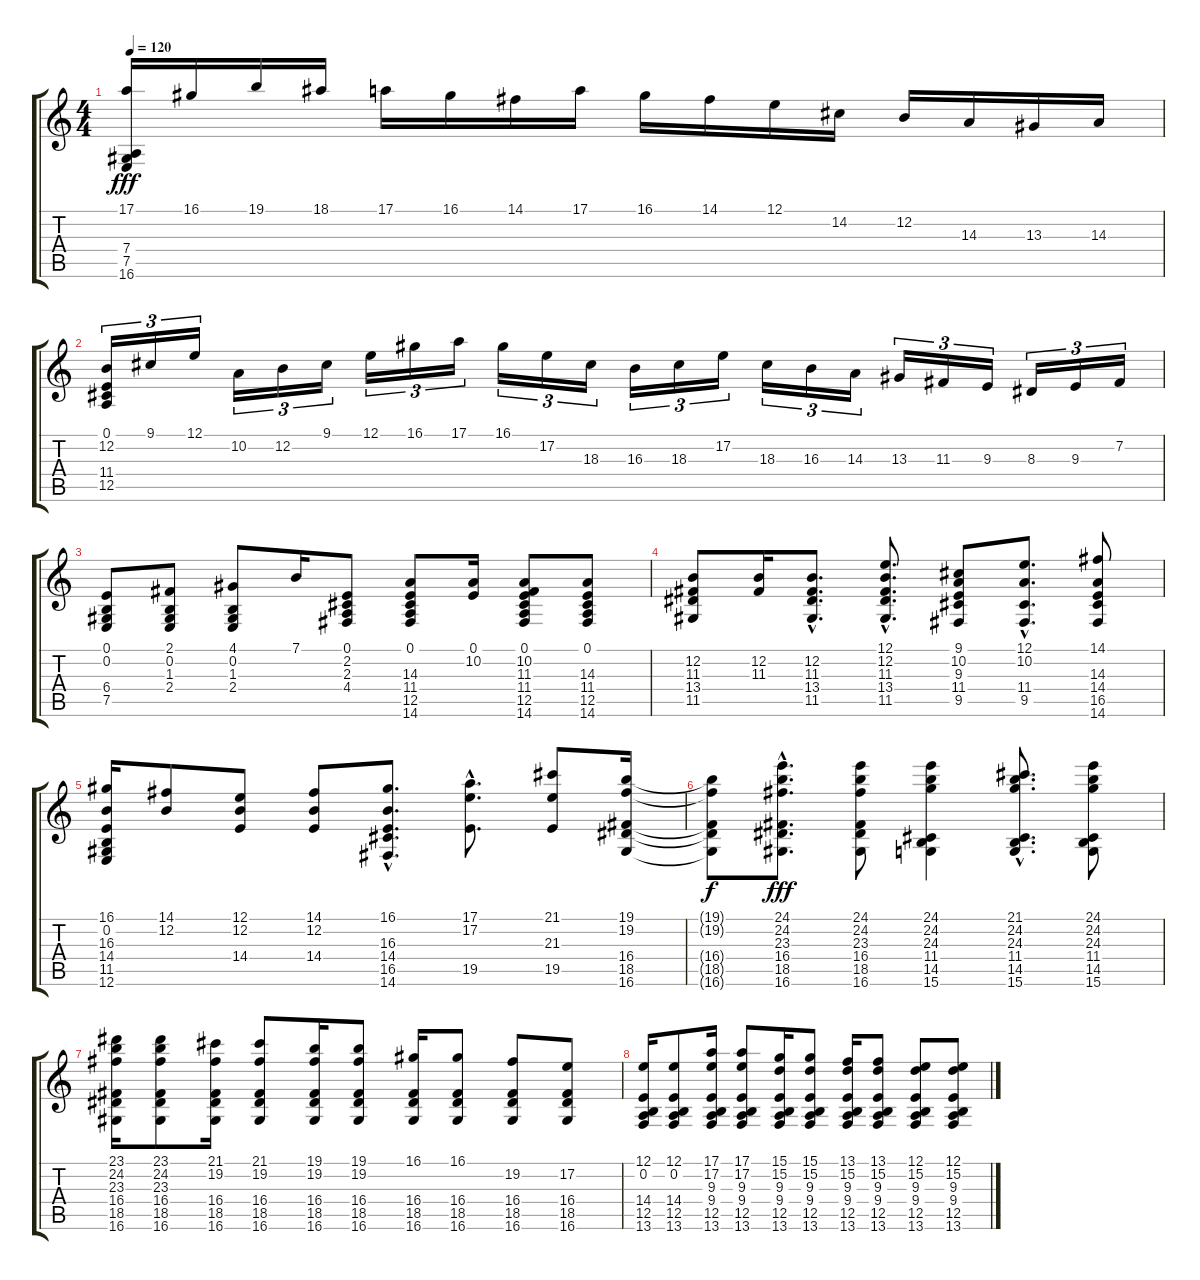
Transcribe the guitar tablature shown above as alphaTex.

\track "" {instrument brightacousticpiano}
\staff {score tabs}
\tuning (E4 B3 G3 D3 A2 E2) {hide}
\ts (4 4)
\tempo 120
\clef g2
\ks c
(17.1 7.4 7.5 16.6).16{dy fff} 16.1.16 19.1.16 18.1.16 17.1.16 16.1.16 14.1.16 17.1.16 16.1.16 14.1.16 12.1.16 14.2.16 12.2.16 14.3.16 13.3.16 14.3.16 |
(0.1 12.2 11.4 12.5).16{tu (3 2)} 9.1.16{tu (3 2)} 12.1.16{tu (3 2)} 10.2.16{tu (3 2)} 12.2.16{tu (3 2)} 9.1.16{tu (3 2)} 12.1.16{tu (3 2)} 16.1.16{tu (3 2)} 17.1.16{tu (3 2)} 16.1.16{tu (3 2)} 17.2.16{tu (3 2)} 18.3.16{tu (3 2)} 16.3.16{tu (3 2)} 18.3.16{tu (3 2)} 17.2.16{tu (3 2)} 18.3.16{tu (3 2)} 16.3.16{tu (3 2)} 14.3.16{tu (3 2)} 13.3.16{tu (3 2)} 11.3.16{tu (3 2)} 9.3.16{tu (3 2)} 8.3.16{tu (3 2)} 9.3.16{tu (3 2)} 7.2.16{tu (3 2)} |
(0.1 0.2 6.4 7.5).8 (2.1 0.2 1.3 2.4).8 (4.1 0.2 1.3 2.4).8 7.1.16 (0.1 2.2 2.3 4.4).8 (0.1 14.3 11.4 12.5 14.6).8 (0.1 10.2).16 (0.1 10.2 11.3 11.4 12.5 14.6).8 (0.1 14.3 11.4 12.5 14.6).8 |
(12.2 11.3 13.4 11.5).8 (12.2 11.3).16 (12.2{hac} 11.3{hac} 13.4{hac} 11.5{hac}).8{d} (12.1{hac} 12.2{hac} 11.3{hac} 13.4{hac} 11.5{hac}).8{d} (9.1 10.2 9.3 11.4 9.5).8 (12.1{hac} 10.2{hac} 11.4{hac} 9.5{hac}).8{d} (14.1 14.3 14.4 16.5 14.6).8 |
(16.1 0.2 16.3 14.4 11.5 12.6).16 (14.1 12.2).8 (12.1 12.2 14.4).8 (14.1 12.2 14.4).8 (16.1{hac} 16.3{hac} 14.4{hac} 16.5{hac} 14.6{hac}).8{d} (17.1{hac} 17.2{hac} 19.5{hac}).8{d} (21.1 21.3 19.5).8 (19.1 19.2 16.4 18.5 16.6).16 |
(19.1{t} 19.2{t} 16.4{t} 18.5{t} 16.6{t}).8{dy f} (24.1{hac} 24.2{hac} 23.3{hac} 16.4{hac} 18.5{hac} 16.6{hac}).8{d dy fff} (24.1 24.2 23.3 16.4 18.5 16.6).8 (24.1 24.2 24.3 11.4 14.5 15.6).4 (21.1{hac} 24.2{hac} 24.3{hac} 11.4{hac} 14.5{hac} 15.6{hac}).8{d} (24.1 24.2 24.3 11.4 14.5 15.6).8 |
(23.1 24.2 23.3 16.4 18.5 16.6).16 (23.1 24.2 23.3 16.4 18.5 16.6).8 (21.1 19.2 16.4 18.5 16.6).16 (21.1 19.2 16.4 18.5 16.6).8 (19.1 19.2 16.4 18.5 16.6).16 (19.1 19.2 16.4 18.5 16.6).8 (16.1 16.4 18.5 16.6).16 (16.1 16.4 18.5 16.6).8 (19.2 16.4 18.5 16.6).8 (17.2 16.4 18.5 16.6).8 |
(12.1 0.2 14.4 12.5 13.6).16 (12.1 0.2 14.4 12.5 13.6).8 (17.1 17.2 9.3 9.4 12.5 13.6).16 (17.1 17.2 9.3 9.4 12.5 13.6).8 (15.1 15.2 9.3 9.4 12.5 13.6).16 (15.1 15.2 9.3 9.4 12.5 13.6).8 (13.1 15.2 9.3 9.4 12.5 13.6).16 (13.1 15.2 9.3 9.4 12.5 13.6).8 (12.1 15.2 9.3 9.4 12.5 13.6).8 (12.1 15.2 9.3 9.4 12.5 13.6).8
